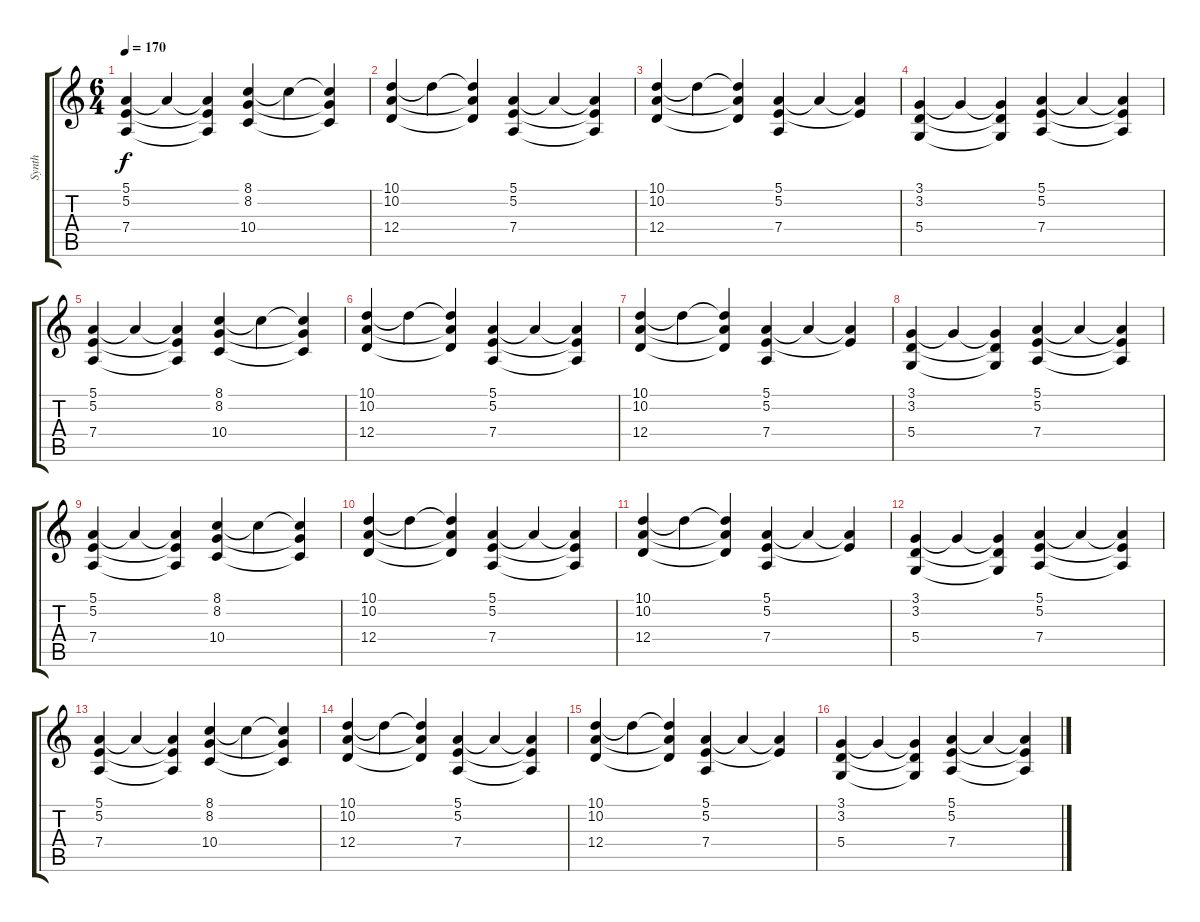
\track ("Synth" "Synth") {instrument stringensemble1}
\staff {score tabs}
\tuning (E4 B3 G3 D3 A2 E2) {hide}
\ts (6 4)
\tempo 170
\clef g2
\ks c
(5.1 5.2 7.4).4{dy f instrument stringensemble1} 5.1{t}.4 (5.1{t} 5.2{t} 7.4{t}).4 (8.1 8.2 10.4).4 8.1{t}.4 (8.1{t} 8.2{t} 10.4{t}).4 |
(10.1 10.2 12.4).4 10.1{t}.4 (10.1{t} 10.2{t} 12.4{t}).4 (5.1 5.2 7.4).4 5.1{t}.4 (5.1{t} 5.2{t} 7.4{t}).4 |
(10.1 10.2 12.4).4 10.1{t}.4 (10.1{t} 10.2{t} 12.4{t}).4 (5.1 5.2 7.4).4 5.1{t}.4 (5.1{t} 5.2{t}).4 |
(3.1 3.2 5.4).4 3.1{t}.4 (3.1{t} 3.2{t} 5.4{t}).4 (5.1 5.2 7.4).4 5.1{t}.4 (5.1{t} 5.2{t} 7.4{t}).4 |
(5.1 5.2 7.4).4 5.1{t}.4 (5.1{t} 5.2{t} 7.4{t}).4 (8.1 8.2 10.4).4 8.1{t}.4 (8.1{t} 8.2{t} 10.4{t}).4 |
(10.1 10.2 12.4).4 10.1{t}.4 (10.1{t} 10.2{t} 12.4{t}).4 (5.1 5.2 7.4).4 5.1{t}.4 (5.1{t} 5.2{t} 7.4{t}).4 |
(10.1 10.2 12.4).4 10.1{t}.4 (10.1{t} 10.2{t} 12.4{t}).4 (5.1 5.2 7.4).4 5.1{t}.4 (5.1{t} 5.2{t}).4 |
(3.1 3.2 5.4).4 3.1{t}.4 (3.1{t} 3.2{t} 5.4{t}).4 (5.1 5.2 7.4).4 5.1{t}.4 (5.1{t} 5.2{t} 7.4{t}).4 |
(5.1 5.2 7.4).4 5.1{t}.4 (5.1{t} 5.2{t} 7.4{t}).4 (8.1 8.2 10.4).4 8.1{t}.4 (8.1{t} 8.2{t} 10.4{t}).4 |
(10.1 10.2 12.4).4 10.1{t}.4 (10.1{t} 10.2{t} 12.4{t}).4 (5.1 5.2 7.4).4 5.1{t}.4 (5.1{t} 5.2{t} 7.4{t}).4 |
(10.1 10.2 12.4).4 10.1{t}.4 (10.1{t} 10.2{t} 12.4{t}).4 (5.1 5.2 7.4).4 5.1{t}.4 (5.1{t} 5.2{t}).4 |
(3.1 3.2 5.4).4 3.1{t}.4 (3.1{t} 3.2{t} 5.4{t}).4 (5.1 5.2 7.4).4 5.1{t}.4 (5.1{t} 5.2{t} 7.4{t}).4 |
(5.1 5.2 7.4).4 5.1{t}.4 (5.1{t} 5.2{t} 7.4{t}).4 (8.1 8.2 10.4).4 8.1{t}.4 (8.1{t} 8.2{t} 10.4{t}).4 |
(10.1 10.2 12.4).4 10.1{t}.4 (10.1{t} 10.2{t} 12.4{t}).4 (5.1 5.2 7.4).4 5.1{t}.4 (5.1{t} 5.2{t} 7.4{t}).4 |
(10.1 10.2 12.4).4 10.1{t}.4 (10.1{t} 10.2{t} 12.4{t}).4 (5.1 5.2 7.4).4 5.1{t}.4 (5.1{t} 5.2{t}).4 |
(3.1 3.2 5.4).4 3.1{t}.4 (3.1{t} 3.2{t} 5.4{t}).4 (5.1 5.2 7.4).4 5.1{t}.4 (5.1{t} 5.2{t} 7.4{t}).4
